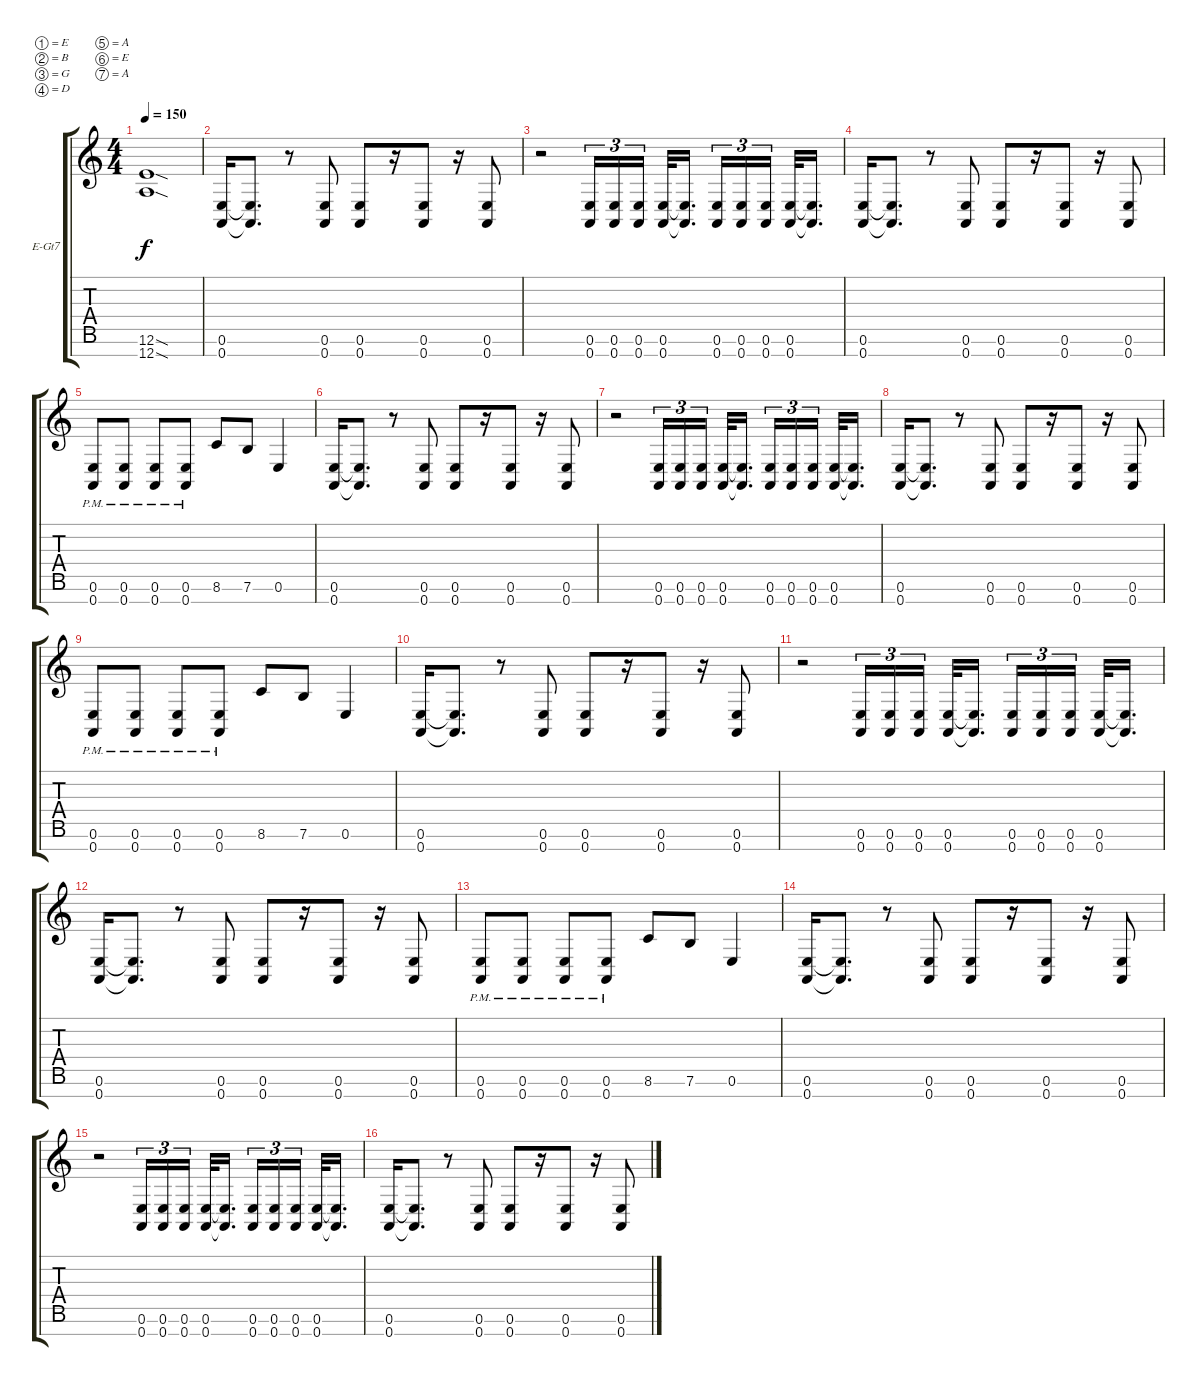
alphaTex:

\bracketExtendMode groupsimilarinstruments
\firstSystemTrackNameOrientation horizontal
\otherSystemsTrackNameOrientation horizontal
\track ("ALEMAN" "E-Gt7") {instrument distortionguitar}
\staff {score tabs}
\tuning (E4 B3 G3 D3 A2 E2 A1)
\ts (4 4)
\tempo 150
\clef g2
\ks c
(12.6{sod} 12.7{sod}).1{dy f} |
(0.6 0.7).16 (0.6{t} 0.7{t}).8{d} r.8 (0.6 0.7).8 (0.6 0.7).8 r.16 (0.6 0.7).8 r.16 (0.6 0.7).8 |
r.2 (0.6 0.7).16{tu (3 2)} (0.6 0.7).16{tu (3 2)} (0.6 0.7).16{tu (3 2)} (0.6 0.7).32 (0.6{t} 0.7{t}).16{d} (0.6 0.7).16{tu (3 2)} (0.6 0.7).16{tu (3 2)} (0.6 0.7).16{tu (3 2)} (0.6 0.7).32 (0.6{t} 0.7{t}).16{d} |
(0.6 0.7).16 (0.6{t} 0.7{t}).8{d} r.8 (0.6 0.7).8 (0.6 0.7).8 r.16 (0.6 0.7).8 r.16 (0.6 0.7).8 |
(0.6{pm} 0.7{pm}).8 (0.6{pm} 0.7{pm}).8 (0.6{pm} 0.7{pm}).8 (0.6{pm} 0.7{pm}).8 8.6.8 7.6.8 0.6.4 |
(0.6 0.7).16 (0.6{t} 0.7{t}).8{d} r.8 (0.6 0.7).8 (0.6 0.7).8 r.16 (0.6 0.7).8 r.16 (0.6 0.7).8 |
r.2 (0.6 0.7).16{tu (3 2)} (0.6 0.7).16{tu (3 2)} (0.6 0.7).16{tu (3 2)} (0.6 0.7).32 (0.6{t} 0.7{t}).16{d} (0.6 0.7).16{tu (3 2)} (0.6 0.7).16{tu (3 2)} (0.6 0.7).16{tu (3 2)} (0.6 0.7).32 (0.6{t} 0.7{t}).16{d} |
(0.6 0.7).16 (0.6{t} 0.7{t}).8{d} r.8 (0.6 0.7).8 (0.6 0.7).8 r.16 (0.6 0.7).8 r.16 (0.6 0.7).8 |
(0.6{pm} 0.7{pm}).8 (0.6{pm} 0.7{pm}).8 (0.6{pm} 0.7{pm}).8 (0.6{pm} 0.7{pm}).8 8.6.8 7.6.8 0.6.4 |
(0.6 0.7).16 (0.6{t} 0.7{t}).8{d} r.8 (0.6 0.7).8 (0.6 0.7).8 r.16 (0.6 0.7).8 r.16 (0.6 0.7).8 |
r.2 (0.6 0.7).16{tu (3 2)} (0.6 0.7).16{tu (3 2)} (0.6 0.7).16{tu (3 2)} (0.6 0.7).32 (0.6{t} 0.7{t}).16{d} (0.6 0.7).16{tu (3 2)} (0.6 0.7).16{tu (3 2)} (0.6 0.7).16{tu (3 2)} (0.6 0.7).32 (0.6{t} 0.7{t}).16{d} |
(0.6 0.7).16 (0.6{t} 0.7{t}).8{d} r.8 (0.6 0.7).8 (0.6 0.7).8 r.16 (0.6 0.7).8 r.16 (0.6 0.7).8 |
(0.6{pm} 0.7{pm}).8 (0.6{pm} 0.7{pm}).8 (0.6{pm} 0.7{pm}).8 (0.6{pm} 0.7{pm}).8 8.6.8 7.6.8 0.6.4 |
(0.6 0.7).16 (0.6{t} 0.7{t}).8{d} r.8 (0.6 0.7).8 (0.6 0.7).8 r.16 (0.6 0.7).8 r.16 (0.6 0.7).8 |
r.2 (0.6 0.7).16{tu (3 2)} (0.6 0.7).16{tu (3 2)} (0.6 0.7).16{tu (3 2)} (0.6 0.7).32 (0.6{t} 0.7{t}).16{d} (0.6 0.7).16{tu (3 2)} (0.6 0.7).16{tu (3 2)} (0.6 0.7).16{tu (3 2)} (0.6 0.7).32 (0.6{t} 0.7{t}).16{d} |
(0.6 0.7).16 (0.6{t} 0.7{t}).8{d} r.8 (0.6 0.7).8 (0.6 0.7).8 r.16 (0.6 0.7).8 r.16 (0.6 0.7).8
